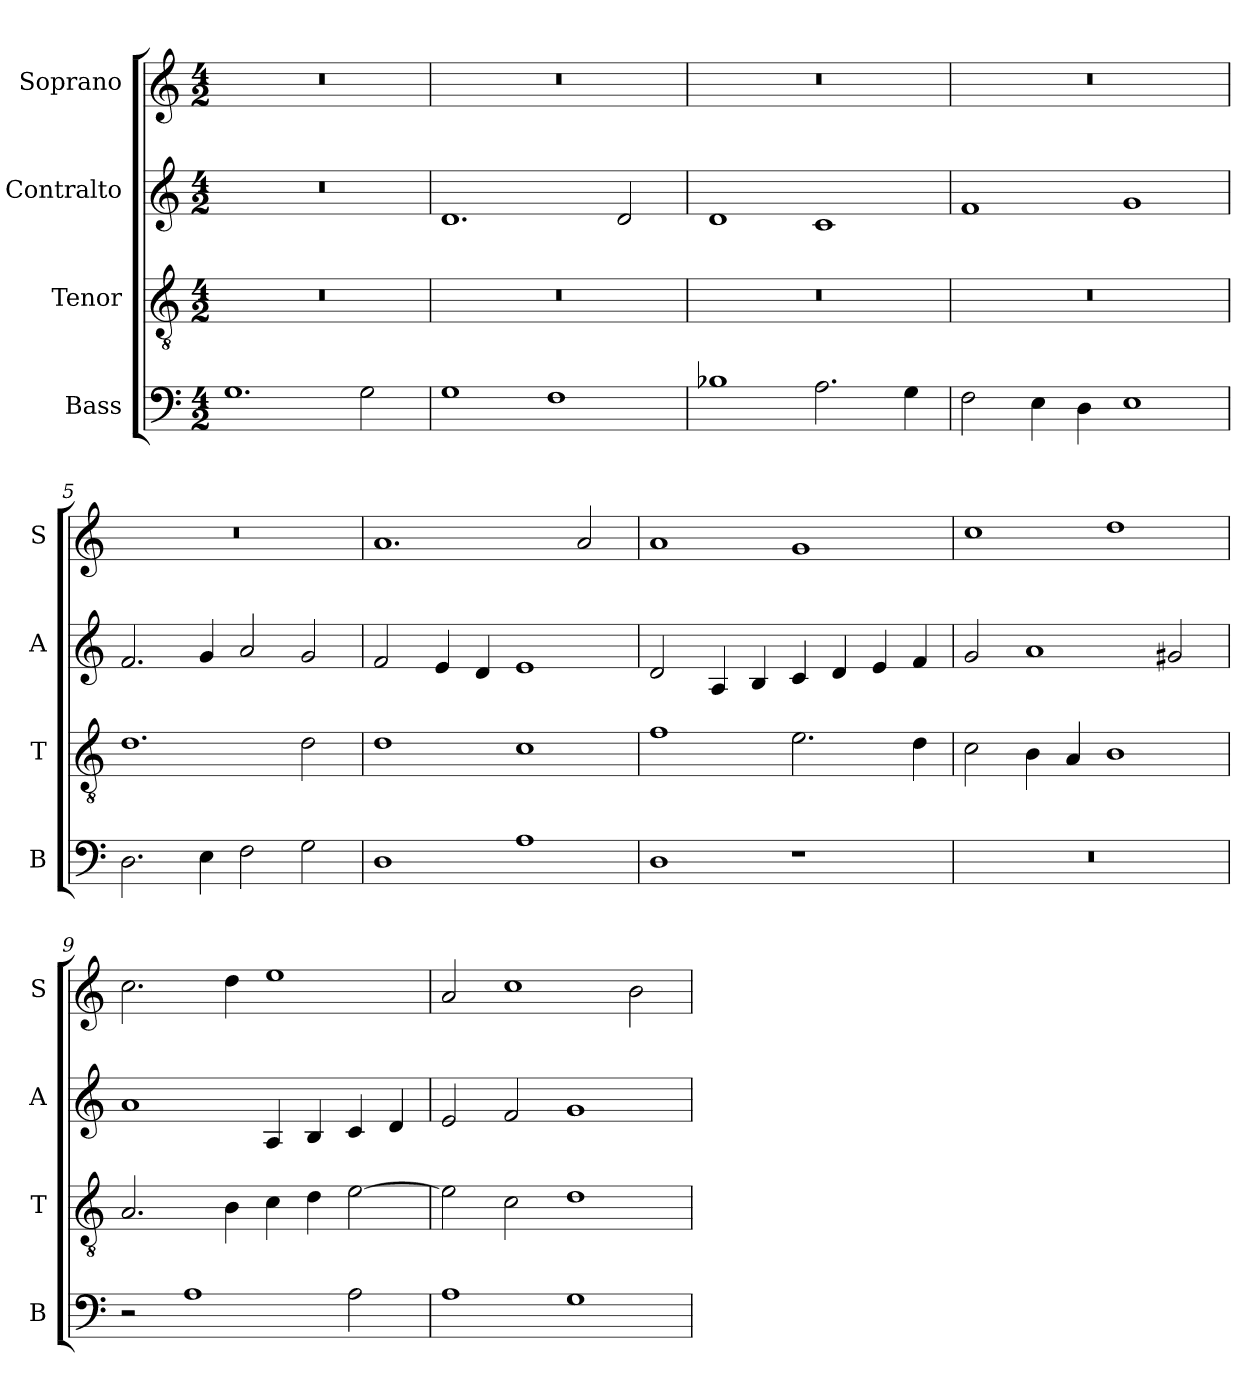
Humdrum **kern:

**kern	**kern	**kern	**kern
*part4	*part3	*part2	*part1
*staff4	*staff3	*staff2	*staff1
*I"Bass	*I"Tenor	*I"Contralto	*I"Soprano
*I'B	*I'T	*I'A	*I'S
*clefF4	*clefGv2	*clefG2	*clefG2
*k[]	*k[]	*k[]	*k[]
*A:aeo	*A:aeo	*A:aeo	*A:aeo
*M4/2	*M4/2	*M4/2	*M4/2
=1	=1	=1	=1
1.G	0r	0r	0r
2G	.	.	.
=2	=2	=2	=2
1G	0r	1.d	0r
1F	.	.	.
.	.	2d	.
=3	=3	=3	=3
1B-X	0r	1d	0r
2.A	.	1c	.
4G	.	.	.
=4	=4	=4	=4
2F	0r	1f	0r
4E	.	.	.
4D	.	.	.
1E	.	1g	.
=5	=5	=5	=5
2.D	1.d	2.f	0r
4E	.	4g	.
2F	.	2a	.
2G	2d	2g	.
=6	=6	=6	=6
1D	1d	2f	1.a
.	.	4e	.
.	.	4d	.
1A	1c	1e	.
.	.	.	2a
=7	=7	=7	=7
1D	1f	2d	1a
.	.	4A	.
.	.	4B	.
1r	2.e	4c	1g
.	.	4d	.
.	.	4e	.
.	4d	4f	.
=8	=8	=8	=8
0r	2c	2g	1cc
.	4B	1a	.
.	4A	.	.
.	1B	.	1dd
.	.	2g#X	.
=9	=9	=9	=9
2r	2.A	1a	2.cc
1A	.	.	.
.	4B	.	4dd
.	4c	4A	1ee
.	4d	4B	.
2A	[2e	4c	.
.	.	4d	.
=10	=10	=10	=10
1A	2e]	2e	2a
.	2c	2f	1cc
1G	1d	1g	.
.	.	.	2b
=	=	=	=
*-	*-	*-	*-
